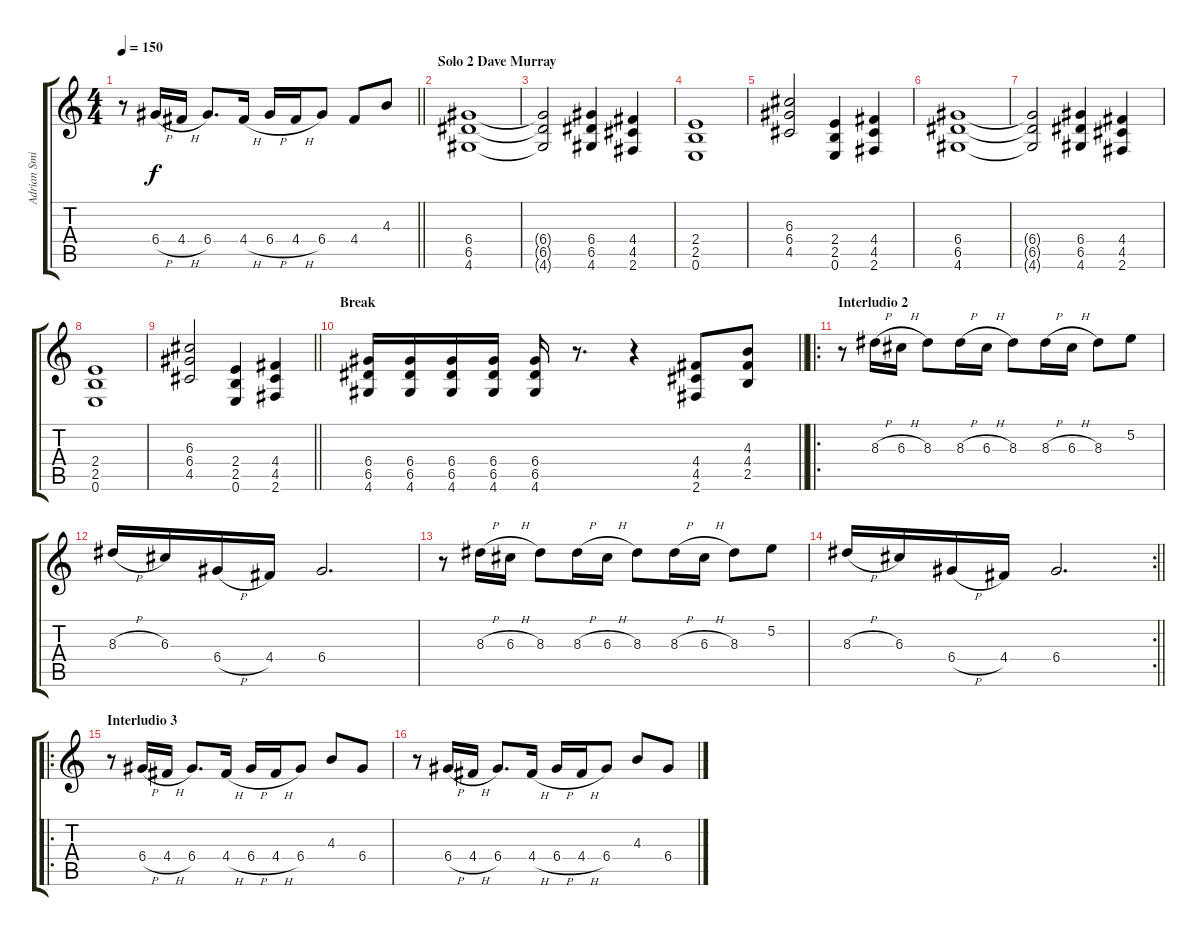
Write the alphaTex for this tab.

\track ("Adrian Smith" "Adrian Smi") {instrument distortionguitar}
\staff {score tabs}
\tuning (E4 B3 G3 D3 A2 E2) {hide}
\ts (4 4)
\tempo 150
\clef g2
\barLineRight lightlight
\ks c
r.8{dy f} 6.4{h}.16 4.4{h}.16 6.4.8{d} 4.4{h}.16 6.4{h}.16 4.4{h}.16 6.4.8 4.4.8 4.3.8 |
\section ("" "Solo 2 Dave Murray")
(6.4 6.5 4.6).1 |
(6.4{t} 6.5{t} 4.6{t}).2 (6.4 6.5 4.6).4 (4.4 4.5 2.6).4 |
(2.4 2.5 0.6).1 |
(6.3 6.4 4.5).2 (2.4 2.5 0.6).4 (4.4 4.5 2.6).4 |
(6.4 6.5 4.6).1 |
(6.4{t} 6.5{t} 4.6{t}).2 (6.4 6.5 4.6).4 (4.4 4.5 2.6).4 |
(2.4 2.5 0.6).1 |
\barLineRight lightlight
(6.3 6.4 4.5).2 (2.4 2.5 0.6).4 (4.4 4.5 2.6).4 |
\section ("" "Break")
\barLineRight lightlight
(6.4 6.5 4.6).16 (6.4 6.5 4.6).16 (6.4 6.5 4.6).16 (6.4 6.5 4.6).16 (6.4 6.5 4.6).16 r.8{d} r.4 (4.4 4.5 2.6).8 (4.3 4.4 2.5).8 |
\ro
\section ("" "Interludio 2")
r.8 8.3{h}.16 6.3{h}.16 8.3.8 8.3{h}.16 6.3{h}.16 8.3.8 8.3{h}.16 6.3{h}.16 8.3.8 5.2.8 |
8.3{h}.16 6.3.16 6.4{h}.16 4.4.16 6.4.2{d} |
r.8 8.3{h}.16 6.3{h}.16 8.3.8 8.3{h}.16 6.3{h}.16 8.3.8 8.3{h}.16 6.3{h}.16 8.3.8 5.2.8 |
\rc 2
\barLineRight lightlight
8.3{h}.16 6.3.16 6.4{h}.16 4.4.16 6.4.2{d} |
\ro
\section ("" "Interludio 3")
r.8 6.4{h}.16 4.4{h}.16 6.4.8{d} 4.4{h}.16 6.4{h}.16 4.4{h}.16 6.4.8 4.3.8 6.4.8 |
r.8 6.4{h}.16 4.4{h}.16 6.4.8{d} 4.4{h}.16 6.4{h}.16 4.4{h}.16 6.4.8 4.3.8 6.4.8
